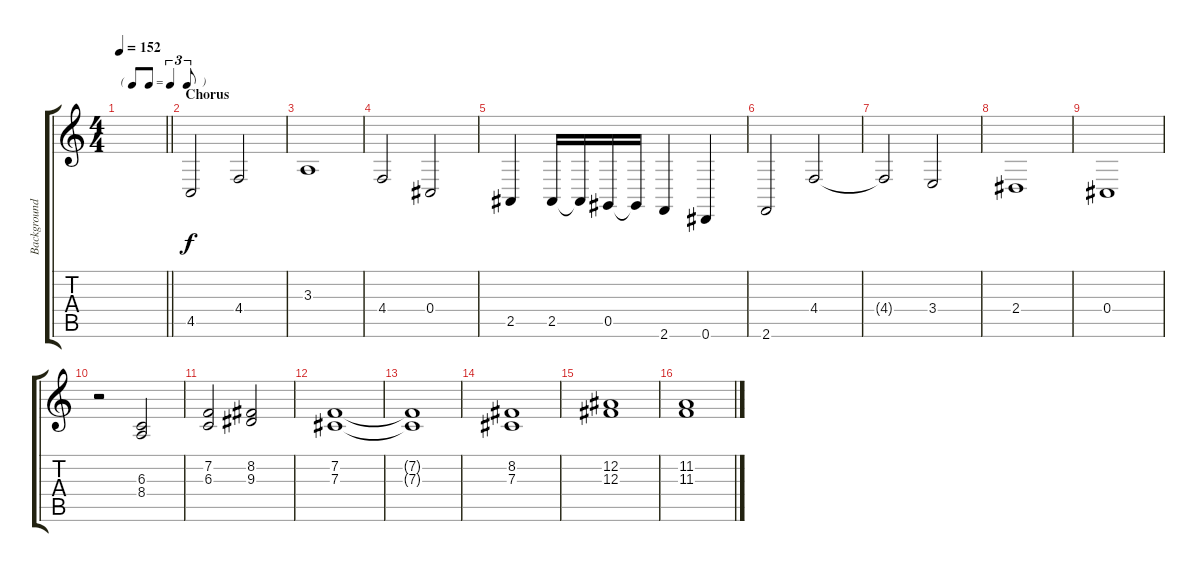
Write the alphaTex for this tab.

\track ("Background 3" "Background") {instrument stringensemble1}
\staff {score tabs}
\tuning (Eb4 Bb3 Gb3 Db3 Ab2 Eb2) {hide}
\ts (4 4)
\tf triplet8th
\tempo 152
\clef g2
\barLineRight lightlight
\ks c
|
\section ("" "Chorus")
4.5.2{dy f} 4.4.2 |
3.3.1 |
4.4.2 0.4.2 |
2.5.4 2.5.16 2.5{t}.16 0.5.16 0.5{t}.16 2.6.4 0.6.4 |
2.6.2 4.4.2 |
4.4{t}.2 3.4.2 |
2.4.1 |
0.4.1 |
r.2 (6.3 8.4).2 |
(7.2 6.3).2 (8.2 9.3).2 |
(7.2 7.3).1 |
(7.2{t} 7.3{t}).1 |
(8.2 7.3).1 |
(12.2 12.3).1 |
(11.2 11.3).1
